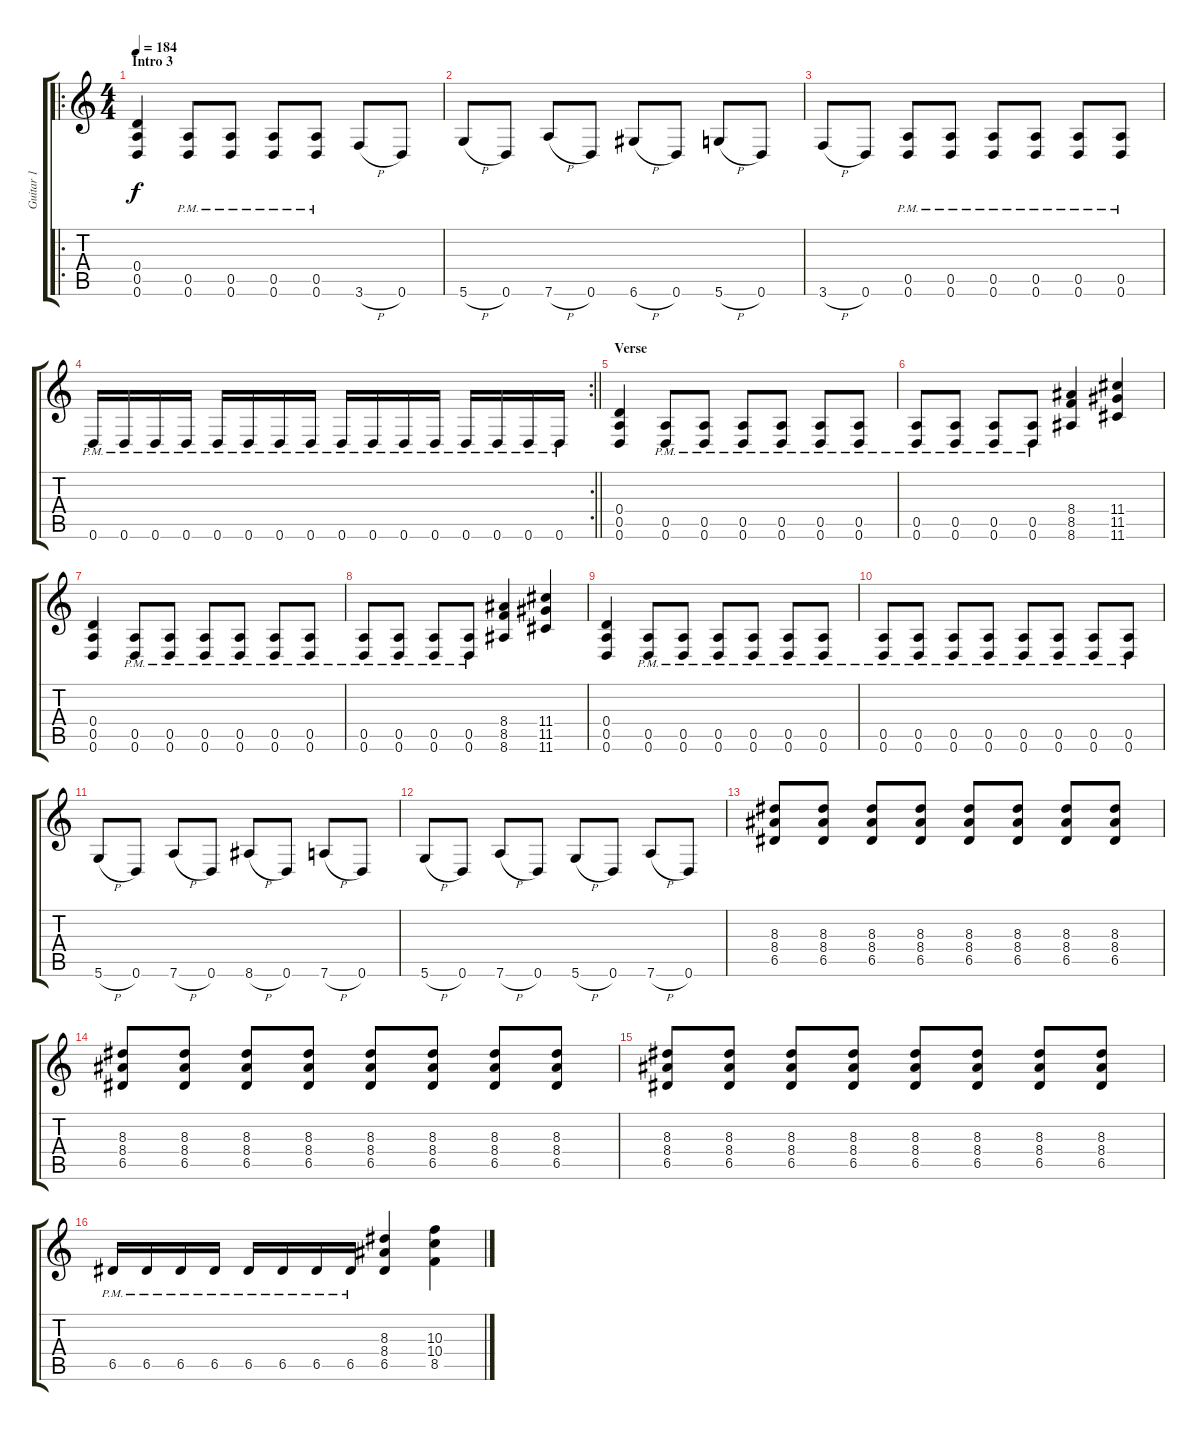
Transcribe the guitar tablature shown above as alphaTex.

\track ("Guitar 1" "Guitar 1") {instrument distortionguitar}
\staff {score tabs}
\tuning (E4 B3 G3 D3 A2 D2) {hide}
\ro
\ts (4 4)
\section ("" "Intro 3")
\tempo 184
\clef g2
\ks c
(0.4 0.5 0.6).4{dy f} (0.5{pm} 0.6{pm}).8 (0.5{pm} 0.6{pm}).8 (0.5{pm} 0.6{pm}).8 (0.5{pm} 0.6{pm}).8 3.6{h}.8 0.6.8 |
5.6{h}.8 0.6.8 7.6{h}.8 0.6.8 6.6{h}.8 0.6.8 5.6{h}.8 0.6.8 |
3.6{h}.8 0.6.8 (0.5{pm} 0.6{pm}).8 (0.5{pm} 0.6{pm}).8 (0.5{pm} 0.6{pm}).8 (0.5{pm} 0.6{pm}).8 (0.5{pm} 0.6{pm}).8 (0.5{pm} 0.6{pm}).8 |
\rc 2
\barLineRight lightlight
0.6{pm}.16 0.6{pm}.16 0.6{pm}.16 0.6{pm}.16 0.6{pm}.16 0.6{pm}.16 0.6{pm}.16 0.6{pm}.16 0.6{pm}.16 0.6{pm}.16 0.6{pm}.16 0.6{pm}.16 0.6{pm}.16 0.6{pm}.16 0.6{pm}.16 0.6{pm}.16 |
\section ("" "Verse")
(0.4 0.5 0.6).4 (0.5{pm} 0.6{pm}).8 (0.5{pm} 0.6{pm}).8 (0.5{pm} 0.6{pm}).8 (0.5{pm} 0.6{pm}).8 (0.5{pm} 0.6{pm}).8 (0.5{pm} 0.6{pm}).8 |
(0.5{pm} 0.6{pm}).8 (0.5{pm} 0.6{pm}).8 (0.5{pm} 0.6{pm}).8 (0.5{pm} 0.6{pm}).8 (8.4 8.5 8.6).4 (11.4 11.5 11.6).4 |
(0.4 0.5 0.6).4 (0.5{pm} 0.6{pm}).8 (0.5{pm} 0.6{pm}).8 (0.5{pm} 0.6{pm}).8 (0.5{pm} 0.6{pm}).8 (0.5{pm} 0.6{pm}).8 (0.5{pm} 0.6{pm}).8 |
(0.5{pm} 0.6{pm}).8 (0.5{pm} 0.6{pm}).8 (0.5{pm} 0.6{pm}).8 (0.5{pm} 0.6{pm}).8 (8.4 8.5 8.6).4 (11.4 11.5 11.6).4 |
(0.4 0.5 0.6).4 (0.5{pm} 0.6{pm}).8 (0.5{pm} 0.6{pm}).8 (0.5{pm} 0.6{pm}).8 (0.5{pm} 0.6{pm}).8 (0.5{pm} 0.6{pm}).8 (0.5{pm} 0.6{pm}).8 |
(0.5{pm} 0.6{pm}).8 (0.5{pm} 0.6{pm}).8 (0.5{pm} 0.6{pm}).8 (0.5{pm} 0.6{pm}).8 (0.5{pm} 0.6{pm}).8 (0.5{pm} 0.6{pm}).8 (0.5{pm} 0.6{pm}).8 (0.5{pm} 0.6{pm}).8 |
5.6{h}.8 0.6.8 7.6{h}.8 0.6.8 8.6{h}.8 0.6.8 7.6{h}.8 0.6.8 |
5.6{h}.8 0.6.8 7.6{h}.8 0.6.8 5.6{h}.8 0.6.8 7.6{h}.8 0.6.8 |
(8.3 8.4 6.5).8 (8.3 8.4 6.5).8 (8.3 8.4 6.5).8 (8.3 8.4 6.5).8 (8.3 8.4 6.5).8 (8.3 8.4 6.5).8 (8.3 8.4 6.5).8 (8.3 8.4 6.5).8 |
(8.3 8.4 6.5).8 (8.3 8.4 6.5).8 (8.3 8.4 6.5).8 (8.3 8.4 6.5).8 (8.3 8.4 6.5).8 (8.3 8.4 6.5).8 (8.3 8.4 6.5).8 (8.3 8.4 6.5).8 |
(8.3 8.4 6.5).8 (8.3 8.4 6.5).8 (8.3 8.4 6.5).8 (8.3 8.4 6.5).8 (8.3 8.4 6.5).8 (8.3 8.4 6.5).8 (8.3 8.4 6.5).8 (8.3 8.4 6.5).8 |
6.5{pm}.16 6.5{pm}.16 6.5{pm}.16 6.5{pm}.16 6.5{pm}.16 6.5{pm}.16 6.5{pm}.16 6.5{pm}.16 (8.3 8.4 6.5).4 (10.3 10.4 8.5).4
